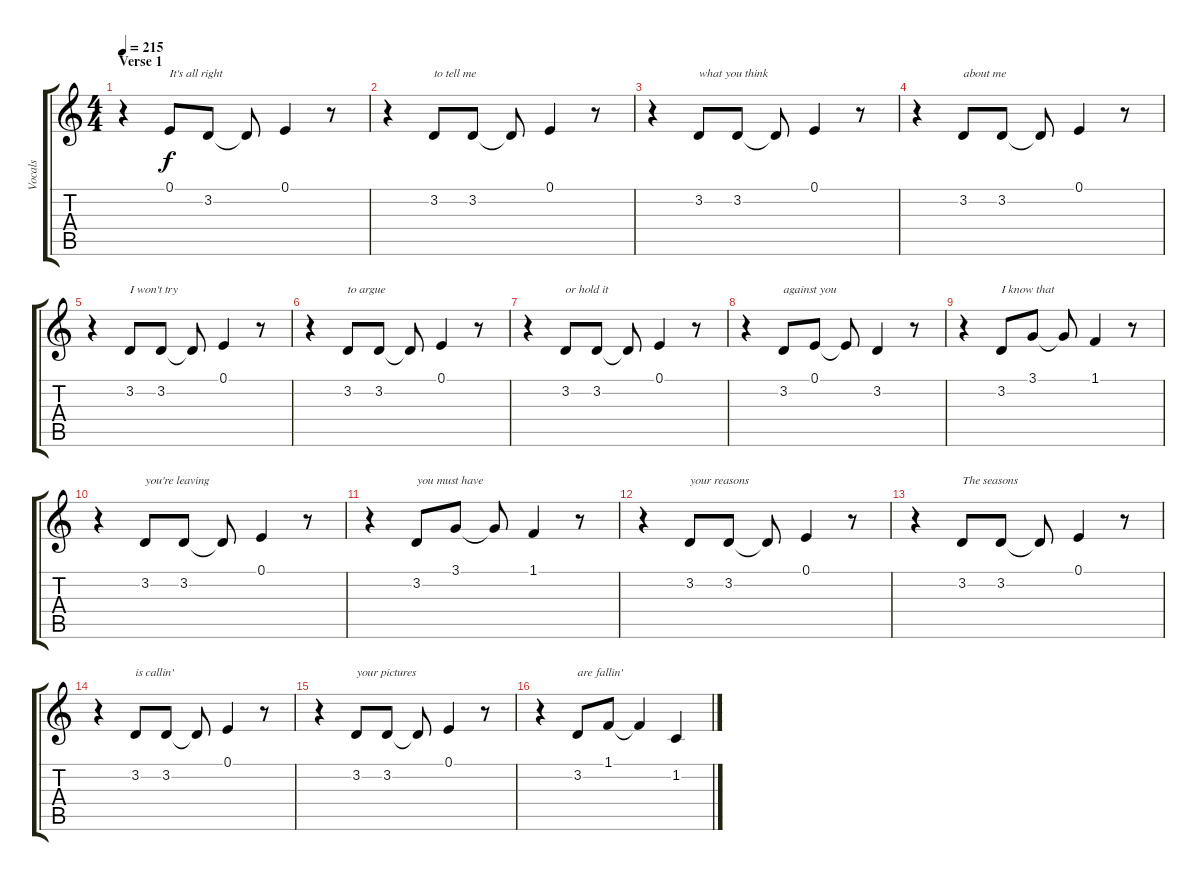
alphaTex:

\track ("Vocals" "Vocals") {instrument lead6voice}
\staff {score tabs}
\tuning (E4 B3 G3 D3 A2 E2) {hide}
\ts (4 4)
\section ("" "Verse 1")
\tempo 215
\clef g2
\ks c
r.4{dy f} 0.1.8{txt "It's all right"} 3.2.8 3.2{t}.8 0.1.4 r.8 |
r.4 3.2.8{txt "to tell me"} 3.2.8 3.2{t}.8 0.1.4 r.8 |
r.4 3.2.8{txt "what you think"} 3.2.8 3.2{t}.8 0.1.4 r.8 |
r.4 3.2.8{txt "about me"} 3.2.8 3.2{t}.8 0.1.4 r.8 |
r.4 3.2.8{txt "I won't try"} 3.2.8 3.2{t}.8 0.1.4 r.8 |
r.4 3.2.8{txt "to argue"} 3.2.8 3.2{t}.8 0.1.4 r.8 |
r.4 3.2.8{txt "or hold it"} 3.2.8 3.2{t}.8 0.1.4 r.8 |
r.4 3.2.8{txt "against you"} 0.1.8 0.1{t}.8 3.2.4 r.8 |
r.4 3.2.8{txt "I know that"} 3.1.8 3.1{t}.8 1.1.4 r.8 |
r.4 3.2.8{txt "you're leaving"} 3.2.8 3.2{t}.8 0.1.4 r.8 |
r.4 3.2.8{txt "you must have"} 3.1.8 3.1{t}.8 1.1.4 r.8 |
r.4 3.2.8{txt "your reasons"} 3.2.8 3.2{t}.8 0.1.4 r.8 |
r.4 3.2.8{txt "The seasons"} 3.2.8 3.2{t}.8 0.1.4 r.8 |
r.4 3.2.8{txt "is callin'"} 3.2.8 3.2{t}.8 0.1.4 r.8 |
r.4 3.2.8{txt "your pictures"} 3.2.8 3.2{t}.8 0.1.4 r.8 |
r.4 3.2.8{txt "are fallin'"} 1.1.8 1.1{t}.4 1.2.4
